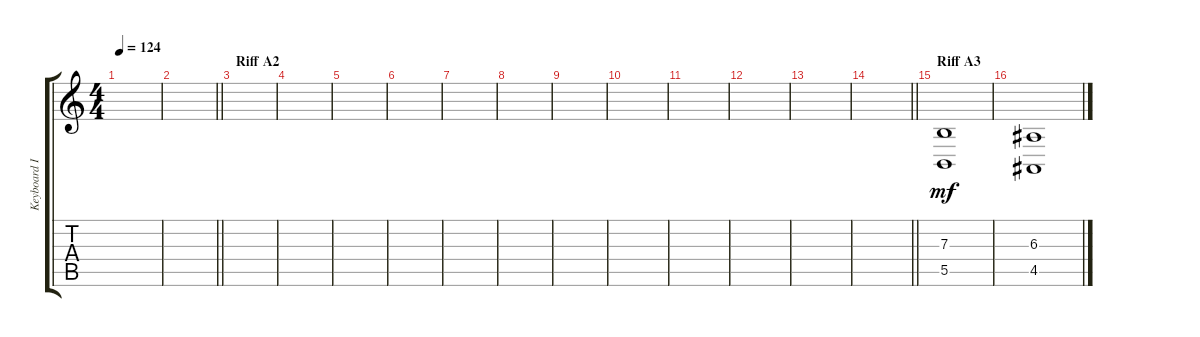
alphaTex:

\track ("Keyboard I" "Keyboard I") {instrument synthstrings2}
\staff {score tabs}
\tuning (Db4 Ab3 E3 B2 Gb2 Db2) {hide}
\ts (4 4)
\tempo 124
\clef g2
\ks c
|
\barLineRight lightlight
|
\section ("" "Riff A2")
|
|
|
|
|
|
|
|
|
|
|
\barLineRight lightlight
|
\section ("" "Riff A3")
(7.3 5.5).1{dy mf} |
(6.3 4.5).1
